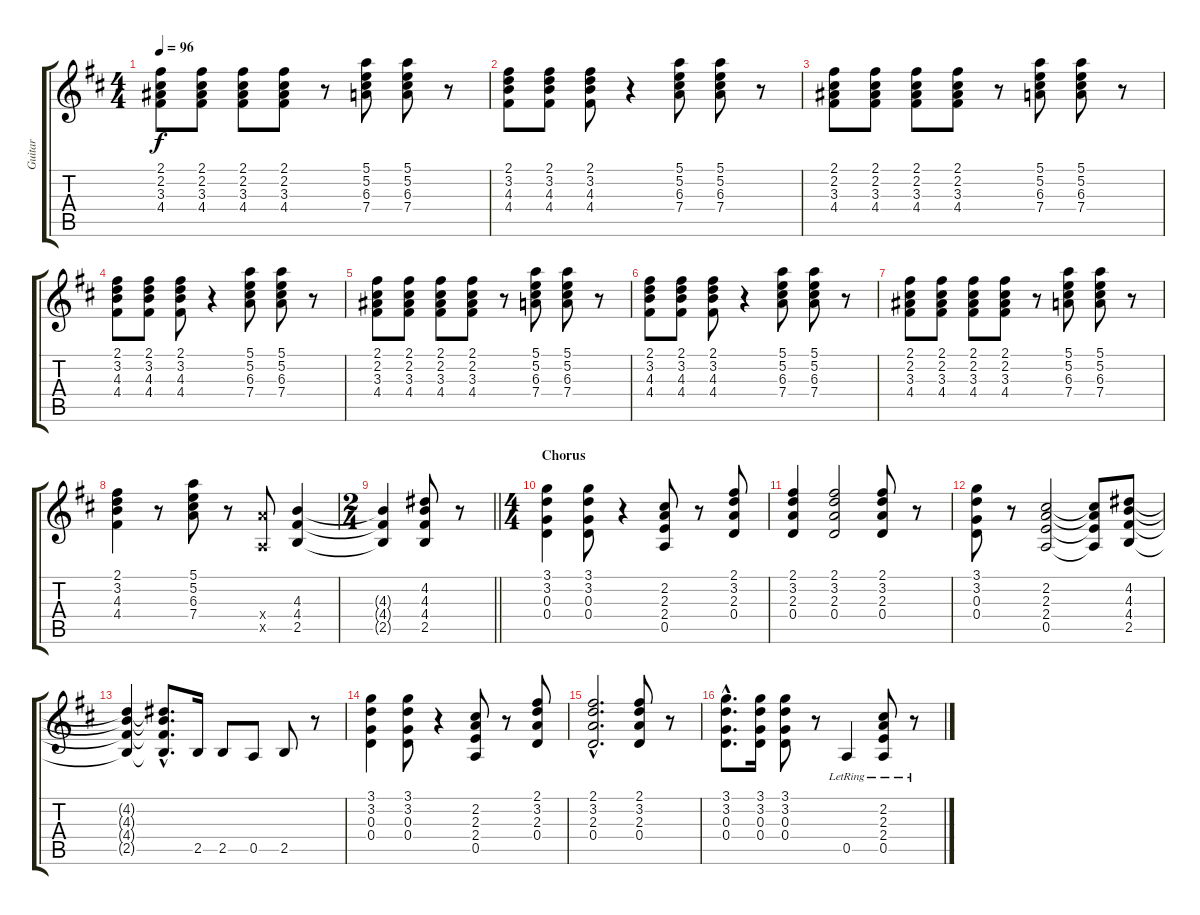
\track ("Guitar" "Guitar") {instrument overdrivenguitar}
\staff {score tabs}
\tuning (E4 B3 G3 D3 A2 E2) {hide}
\ts (4 4)
\tempo 96
\clef g2
\ks d
(2.1 2.2 3.3 4.4).8{dy f} (2.1 2.2 3.3 4.4).8 (2.1 2.2 3.3 4.4).8 (2.1 2.2 3.3 4.4).8 r.8 (5.1 5.2 6.3 7.4).8 (5.1 5.2 6.3 7.4).8 r.8 |
(2.1 3.2 4.3 4.4).8 (2.1 3.2 4.3 4.4).8 (2.1 3.2 4.3 4.4).8 r.4 (5.1 5.2 6.3 7.4).8 (5.1 5.2 6.3 7.4).8 r.8 |
(2.1 2.2 3.3 4.4).8 (2.1 2.2 3.3 4.4).8 (2.1 2.2 3.3 4.4).8 (2.1 2.2 3.3 4.4).8 r.8 (5.1 5.2 6.3 7.4).8 (5.1 5.2 6.3 7.4).8 r.8 |
(2.1 3.2 4.3 4.4).8 (2.1 3.2 4.3 4.4).8 (2.1 3.2 4.3 4.4).8 r.4 (5.1 5.2 6.3 7.4).8 (5.1 5.2 6.3 7.4).8 r.8 |
(2.1 2.2 3.3 4.4).8 (2.1 2.2 3.3 4.4).8 (2.1 2.2 3.3 4.4).8 (2.1 2.2 3.3 4.4).8 r.8 (5.1 5.2 6.3 7.4).8 (5.1 5.2 6.3 7.4).8 r.8 |
(2.1 3.2 4.3 4.4).8 (2.1 3.2 4.3 4.4).8 (2.1 3.2 4.3 4.4).8 r.4 (5.1 5.2 6.3 7.4).8 (5.1 5.2 6.3 7.4).8 r.8 |
(2.1 2.2 3.3 4.4).8 (2.1 2.2 3.3 4.4).8 (2.1 2.2 3.3 4.4).8 (2.1 2.2 3.3 4.4).8 r.8 (5.1 5.2 6.3 7.4).8 (5.1 5.2 6.3 7.4).8 r.8 |
(2.1 3.2 4.3 4.4).4 r.8 (5.1 5.2 6.3 7.4).8 r.8 (7.4{x} 0.5{x}).8 (4.3 4.4 2.5).4 |
\ts (2 4)
\barLineRight lightlight
(4.3{t} 4.4{t} 2.5{t}).4 (4.2 4.3 4.4 2.5).8 r.8 |
\ts (4 4)
\section ("" "Chorus")
(3.1 3.2 0.3 0.4).4 (3.1 3.2 0.3 0.4).8 r.4 (2.2 2.3 2.4 0.5).8 r.8 (2.1 3.2 2.3 0.4).8 |
(2.1 3.2 2.3 0.4).4 (2.1 3.2 2.3 0.4).2 (2.1 3.2 2.3 0.4).8 r.8 |
(3.1 3.2 0.3 0.4).8 r.8 (2.2 2.3 2.4 0.5).2 (2.2{t} 2.3{t} 2.4{t} 0.5{t}).8 (4.2 4.3 4.4 2.5).8 |
(4.2{t} 4.3{t} 4.4{t} 2.5{t}).4 (4.2{hac t} 4.3{hac t} 4.4{hac t} 2.5{hac t}).8{d} 2.5.16 2.5.8 0.5.8 2.5.8 r.8 |
(3.1 3.2 0.3 0.4).4 (3.1 3.2 0.3 0.4).8 r.4 (2.2 2.3 2.4 0.5).8 r.8 (2.1 3.2 2.3 0.4).8 |
(2.1{hac} 3.2{hac} 2.3{hac} 0.4{hac}).2{d} (2.1 3.2 2.3 0.4).8 r.8 |
(3.1{hac} 3.2{hac} 0.3{hac} 0.4{hac}).8{d} (3.1 3.2 0.3 0.4).16 (3.1 3.2 0.3 0.4).8 r.8 0.5{lr}.4 (2.2{lr} 2.3{lr} 2.4{lr} 0.5{lr}).8 r.8
